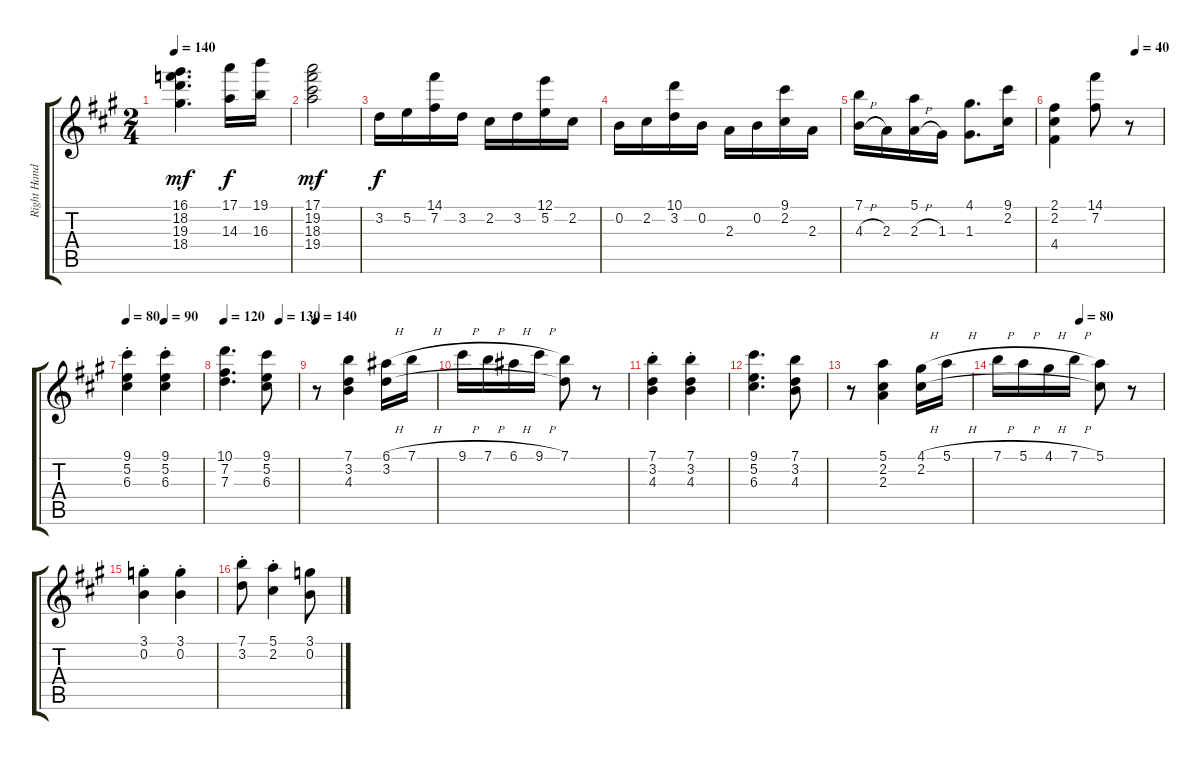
\track ("Right Hand" "Right Hand") {instrument stringensemble1}
\staff {score tabs}
\tuning (E5 B4 G4 D4 A3 E3) {hide}
\ts (2 4)
\tempo 140
\clef g2
\ks f#minor
(16.1 18.2 19.3 18.4).4{d dy mf} (17.1 14.3).16{dy f} (19.1 16.3).16 |
(17.1 19.2 18.3 19.4).2{dy mf} |
3.2.16{dy f volume 10} 5.2.16 (14.1 7.2).16 3.2.16 2.2.16 3.2.16 (12.1 5.2).16 2.2.16 |
0.2.16 2.2.16 (10.1 3.2).16 0.2.16 2.3.16 0.2.16 (9.1 2.2).16 2.3.16 |
(7.1 4.3{h}).16 2.3.16 (5.1 2.3{h}).16 1.3.16 (4.1 1.3).8{d} (9.1 2.2).16 |
\tempo (40 0.75)
(2.1 2.2 4.4).4{volume 15} (14.1 7.2).8 r.8 |
\tempo 80
\tempo (90 0.5)
(9.1{st} 5.2{st} 6.3{st}).4{volume 15} (9.1{st} 5.2{st} 6.3{st}).4 |
\tempo 120
\tempo (130 0.75)
(10.1 7.2 7.3).4{d} (9.1 5.2 6.3).8 |
\tempo 140
r.8 (7.1 3.2 4.3).4 (6.1{h} 3.2).16 7.1{h}.16 |
9.1{h}.16 7.1{h}.16 6.1{h}.16 9.1{h}.16 (7.1 3.2{t}).8 r.8 |
(7.1{st} 3.2{st} 4.3{st}).4 (7.1{st} 3.2{st} 4.3{st}).4 |
(9.1 5.2 6.3).4{d} (7.1 3.2 4.3).8 |
r.8 (5.1 2.2 2.3).4 (4.1{h} 2.2).16 5.1{h}.16 |
\tempo (80 0.5)
7.1{h}.16 5.1{h}.16 4.1{h}.16 7.1{h}.16 (5.1 2.2{t}).8 r.8 |
(3.1{st} 0.2{st}).4{volume 12} (3.1 0.2{st}).4 |
(7.1{st} 3.2{st}).8 (5.1{st} 2.2{st}).4 (3.1 0.2).8
